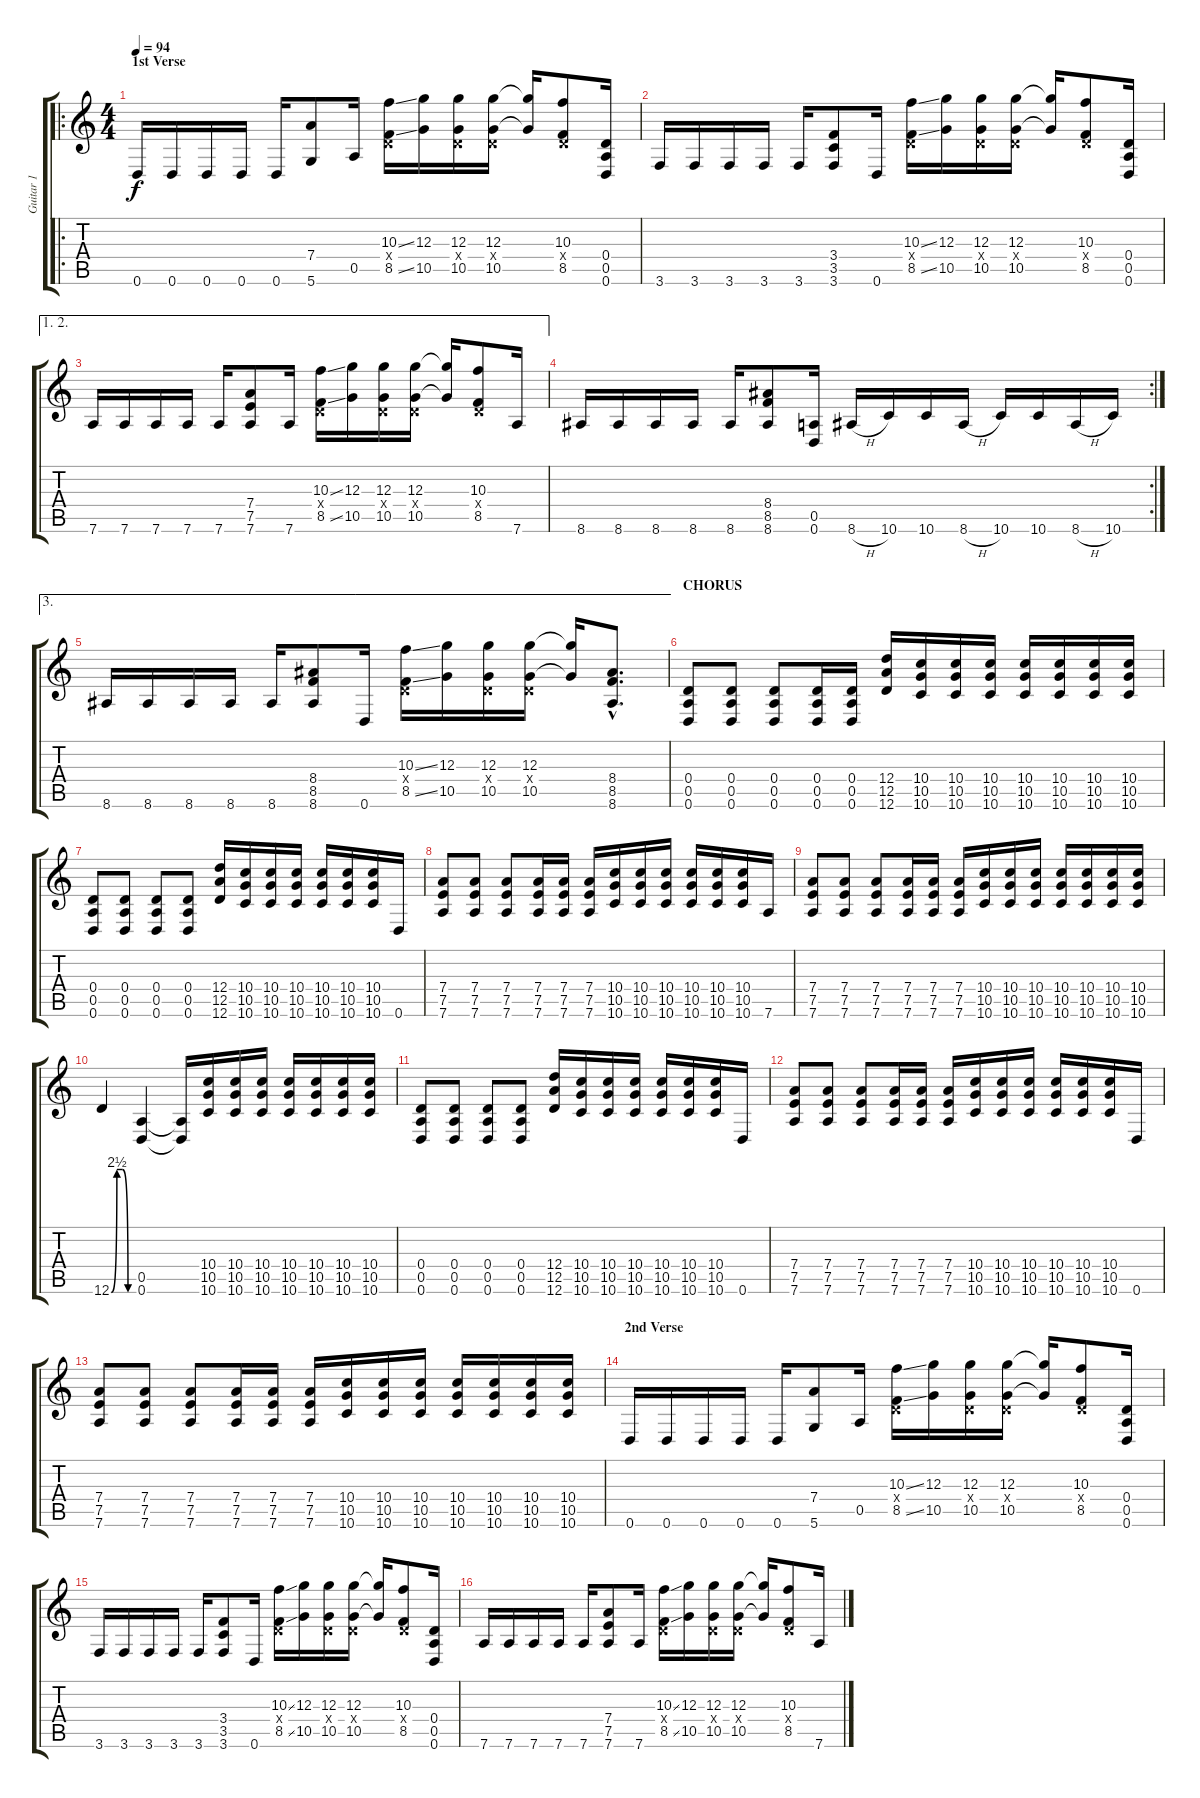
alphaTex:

\track ("Guitar 1" "Guitar 1") {instrument overdrivenguitar}
\staff {score tabs}
\tuning (E4 B3 G3 D3 A2 D2) {hide}
\ro
\ts (4 4)
\section ("" "1st Verse")
\tempo 94
\clef g2
\ks c
0.6.16{dy f} 0.6.16 0.6.16 0.6.16 0.6.16 (7.4 5.6).8 0.5.16 (10.3{ss} 0.4{x} 8.5{ss}).16 (12.3 10.5).16 (12.3 0.4{x} 10.5).16 (12.3 0.4{x} 10.5).16 (12.3{t} 10.5{t}).16 (10.3 0.4{x} 8.5).8 (0.4 0.5 0.6).16 |
3.6.16 3.6.16 3.6.16 3.6.16 3.6.16 (3.4 3.5 3.6).8 0.6.16 (10.3{ss} 0.4{x} 8.5{ss}).16 (12.3 10.5).16 (12.3 0.4{x} 10.5).16 (12.3 0.4{x} 10.5).16 (12.3{t} 10.5{t}).16 (10.3 0.4{x} 8.5).8 (0.4 0.5 0.6).16 |
\ae (1 2)
7.6.16 7.6.16 7.6.16 7.6.16 7.6.16 (7.4 7.5 7.6).8 7.6.16 (10.3{ss} 0.4{x} 8.5{ss}).16 (12.3 10.5).16 (12.3 0.4{x} 10.5).16 (12.3 0.4{x} 10.5).16 (12.3{t} 10.5{t}).16 (10.3 0.4{x} 8.5).8 7.6.16 |
\rc 2
8.6.16 8.6.16 8.6.16 8.6.16 8.6.16 (8.4 8.5 8.6).8 (0.5 0.6).16 8.6{h}.16 10.6.16 10.6.16 8.6{h}.16 10.6.16 10.6.16 8.6{h}.16 10.6.16 |
\ae 3
8.6.16 8.6.16 8.6.16 8.6.16 8.6.16 (8.4 8.5 8.6).8 0.6.16 (10.3{ss} 0.4{x} 8.5{ss}).16 (12.3 10.5).16 (12.3 0.4{x} 10.5).16 (12.3 0.4{x} 10.5).16 (12.3{t} 10.5{t}).16 (8.4{hac} 8.5{hac} 8.6{hac}).8{d} |
\section ("" "CHORUS")
(0.4 0.5 0.6).8 (0.4 0.5 0.6).8 (0.4 0.5 0.6).8 (0.4 0.5 0.6).16 (0.4 0.5 0.6).16 (12.4 12.5 12.6).16 (10.4 10.5 10.6).16 (10.4 10.5 10.6).16 (10.4 10.5 10.6).16 (10.4 10.5 10.6).16 (10.4 10.5 10.6).16 (10.4 10.5 10.6).16 (10.4 10.5 10.6).16 |
(0.4 0.5 0.6).8 (0.4 0.5 0.6).8 (0.4 0.5 0.6).8 (0.4 0.5 0.6).8 (12.4 12.5 12.6).16 (10.4 10.5 10.6).16 (10.4 10.5 10.6).16 (10.4 10.5 10.6).16 (10.4 10.5 10.6).16 (10.4 10.5 10.6).16 (10.4 10.5 10.6).16 0.6.16 |
(7.4 7.5 7.6).8 (7.4 7.5 7.6).8 (7.4 7.5 7.6).8 (7.4 7.5 7.6).16 (7.4 7.5 7.6).16 (7.4 7.5 7.6).16 (10.4 10.5 10.6).16 (10.4 10.5 10.6).16 (10.4 10.5 10.6).16 (10.4 10.5 10.6).16 (10.4 10.5 10.6).16 (10.4 10.5 10.6).16 7.6.16 |
(7.4 7.5 7.6).8 (7.4 7.5 7.6).8 (7.4 7.5 7.6).8 (7.4 7.5 7.6).16 (7.4 7.5 7.6).16 (7.4 7.5 7.6).16 (10.4 10.5 10.6).16 (10.4 10.5 10.6).16 (10.4 10.5 10.6).16 (10.4 10.5 10.6).16 (10.4 10.5 10.6).16 (10.4 10.5 10.6).16 (10.4 10.5 10.6).16 |
12.6{be (custom 0 0 15 10 30 10 45 0 60 0)}.4 (0.5 0.6).4 (0.5{t} 0.6{t}).16 (10.4 10.5 10.6).16 (10.4 10.5 10.6).16 (10.4 10.5 10.6).16 (10.4 10.5 10.6).16 (10.4 10.5 10.6).16 (10.4 10.5 10.6).16 (10.4 10.5 10.6).16 |
(0.4 0.5 0.6).8 (0.4 0.5 0.6).8 (0.4 0.5 0.6).8 (0.4 0.5 0.6).8 (12.4 12.5 12.6).16 (10.4 10.5 10.6).16 (10.4 10.5 10.6).16 (10.4 10.5 10.6).16 (10.4 10.5 10.6).16 (10.4 10.5 10.6).16 (10.4 10.5 10.6).16 0.6.16 |
(7.4 7.5 7.6).8 (7.4 7.5 7.6).8 (7.4 7.5 7.6).8 (7.4 7.5 7.6).16 (7.4 7.5 7.6).16 (7.4 7.5 7.6).16 (10.4 10.5 10.6).16 (10.4 10.5 10.6).16 (10.4 10.5 10.6).16 (10.4 10.5 10.6).16 (10.4 10.5 10.6).16 (10.4 10.5 10.6).16 0.6.16 |
(7.4 7.5 7.6).8 (7.4 7.5 7.6).8 (7.4 7.5 7.6).8 (7.4 7.5 7.6).16 (7.4 7.5 7.6).16 (7.4 7.5 7.6).16 (10.4 10.5 10.6).16 (10.4 10.5 10.6).16 (10.4 10.5 10.6).16 (10.4 10.5 10.6).16 (10.4 10.5 10.6).16 (10.4 10.5 10.6).16 (10.4 10.5 10.6).16 |
\section ("" "2nd Verse")
0.6.16 0.6.16 0.6.16 0.6.16 0.6.16 (7.4 5.6).8 0.5.16 (10.3{ss} 0.4{x} 8.5{ss}).16 (12.3 10.5).16 (12.3 0.4{x} 10.5).16 (12.3 0.4{x} 10.5).16 (12.3{t} 10.5{t}).16 (10.3 0.4{x} 8.5).8 (0.4 0.5 0.6).16 |
3.6.16 3.6.16 3.6.16 3.6.16 3.6.16 (3.4 3.5 3.6).8 0.6.16 (10.3{ss} 0.4{x} 8.5{ss}).16 (12.3 10.5).16 (12.3 0.4{x} 10.5).16 (12.3 0.4{x} 10.5).16 (12.3{t} 10.5{t}).16 (10.3 0.4{x} 8.5).8 (0.4 0.5 0.6).16 |
7.6.16 7.6.16 7.6.16 7.6.16 7.6.16 (7.4 7.5 7.6).8 7.6.16 (10.3{ss} 0.4{x} 8.5{ss}).16 (12.3 10.5).16 (12.3 0.4{x} 10.5).16 (12.3 0.4{x} 10.5).16 (12.3{t} 10.5{t}).16 (10.3 0.4{x} 8.5).8 7.6.16
